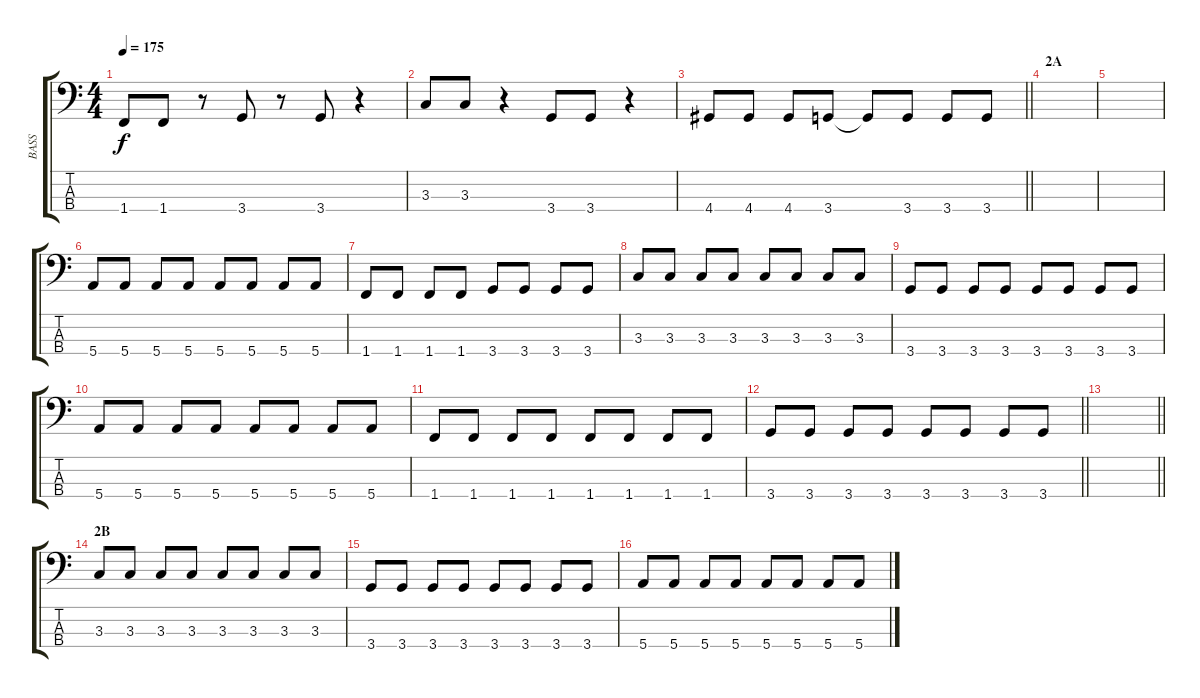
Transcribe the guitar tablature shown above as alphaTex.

\track ("BASS" "BASS") {instrument electricbassfinger}
\staff {score tabs}
\tuning (G2 D2 A1 E1) {hide}
\ts (4 4)
\tempo 175
\clef f4
\ks c
1.4.8{dy f} 1.4.8 r.8 3.4.8 r.8 3.4.8 r.4 |
3.3.8 3.3.8 r.4 3.4.8 3.4.8 r.4 |
\barLineRight lightlight
4.4.8 4.4.8 4.4.8 3.4.8 3.4{t}.8 3.4.8 3.4.8 3.4.8 |
\section ("" "2A")
|
|
5.4.8 5.4.8 5.4.8 5.4.8 5.4.8 5.4.8 5.4.8 5.4.8 |
1.4.8 1.4.8 1.4.8 1.4.8 3.4.8 3.4.8 3.4.8 3.4.8 |
3.3.8 3.3.8 3.3.8 3.3.8 3.3.8 3.3.8 3.3.8 3.3.8 |
3.4.8 3.4.8 3.4.8 3.4.8 3.4.8 3.4.8 3.4.8 3.4.8 |
5.4.8 5.4.8 5.4.8 5.4.8 5.4.8 5.4.8 5.4.8 5.4.8 |
1.4.8 1.4.8 1.4.8 1.4.8 1.4.8 1.4.8 1.4.8 1.4.8 |
\barLineRight lightlight
3.4.8 3.4.8 3.4.8 3.4.8 3.4.8 3.4.8 3.4.8 3.4.8 |
\barLineRight lightlight
|
\section ("" "2B")
3.3.8 3.3.8 3.3.8 3.3.8 3.3.8 3.3.8 3.3.8 3.3.8 |
3.4.8 3.4.8 3.4.8 3.4.8 3.4.8 3.4.8 3.4.8 3.4.8 |
5.4.8 5.4.8 5.4.8 5.4.8 5.4.8 5.4.8 5.4.8 5.4.8
